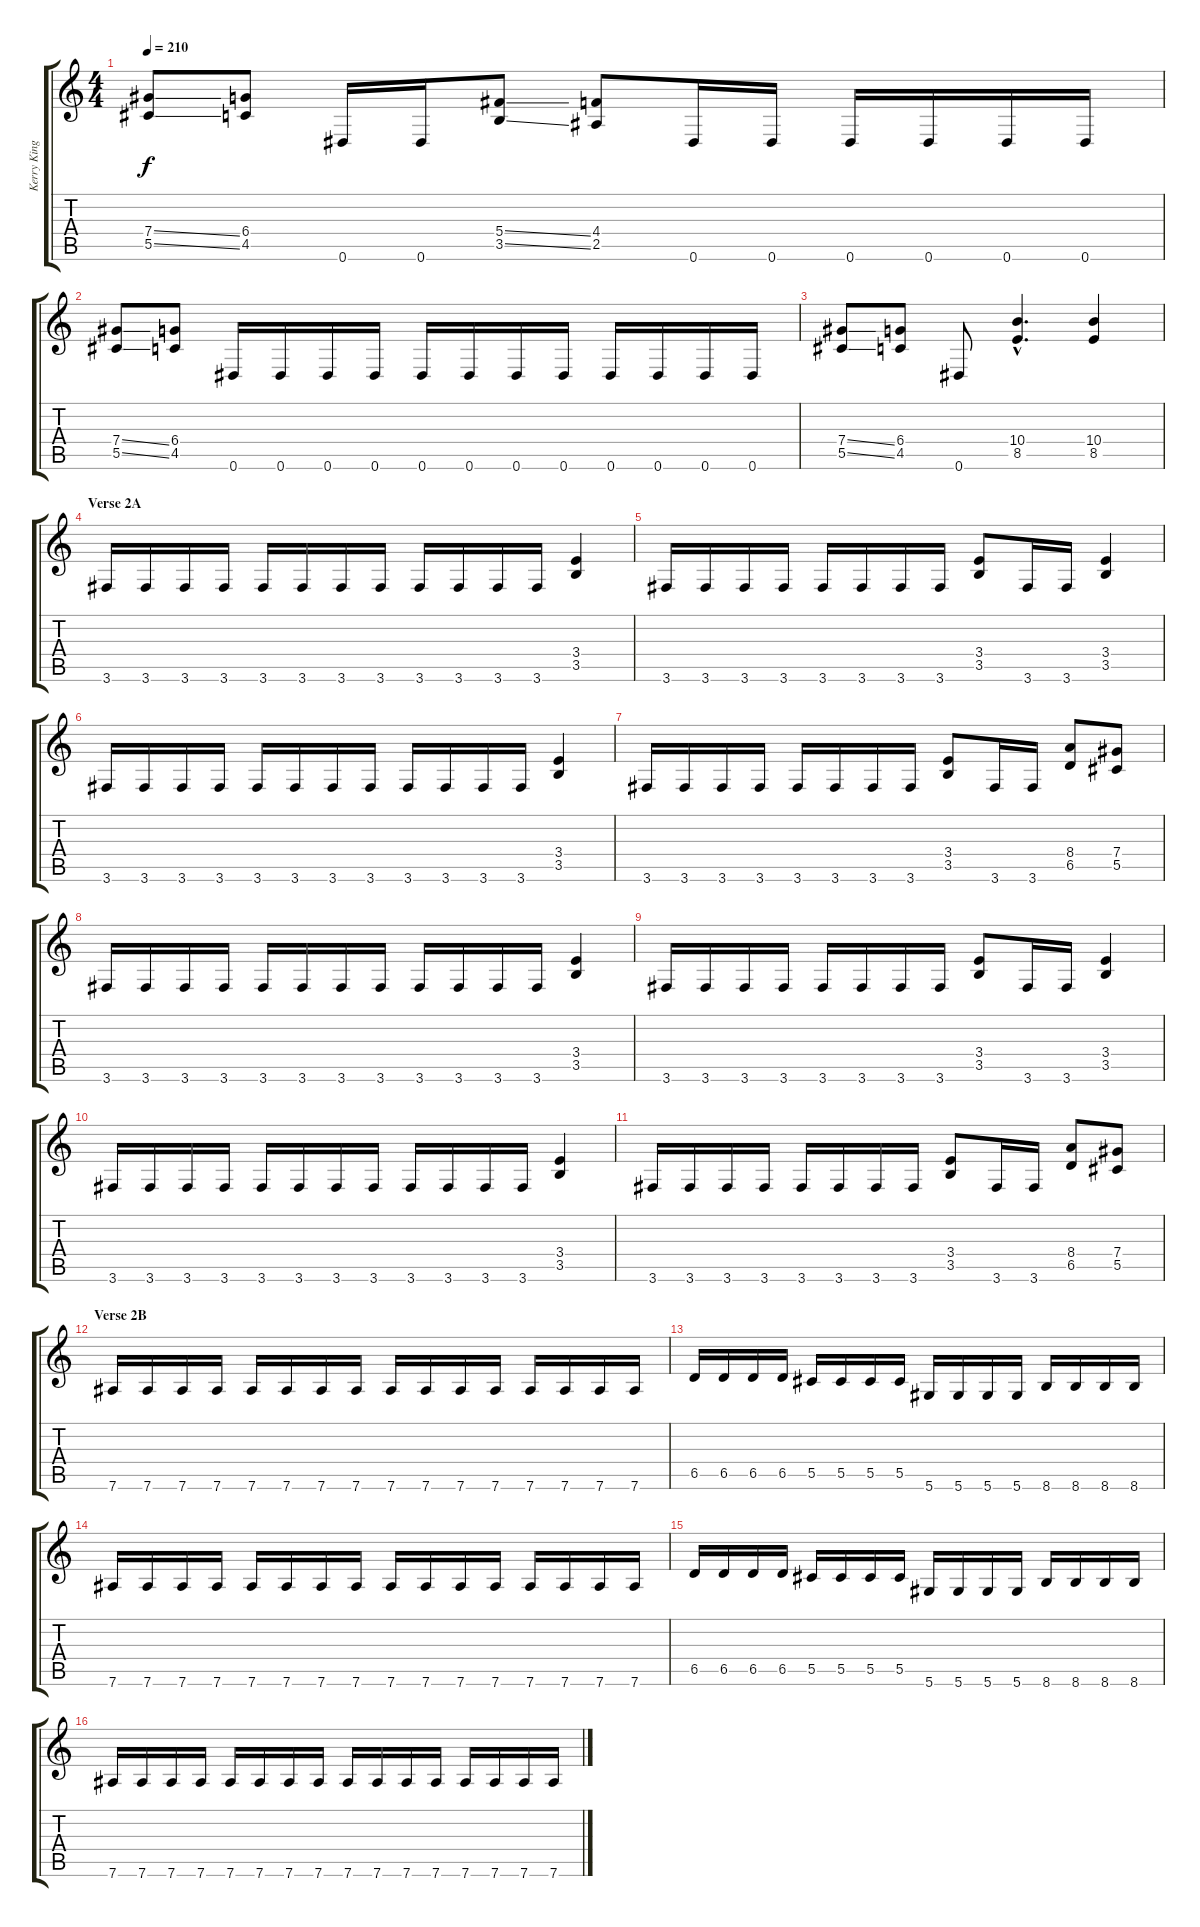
\track ("Kerry King" "Kerry King") {instrument distortionguitar}
\staff {score tabs}
\tuning (Eb4 Bb3 Gb3 Db3 Ab2 Eb2) {hide}
\ts (4 4)
\tempo 210
\clef g2
\ks c
(7.4{ss} 5.5{ss}).8{dy f} (6.4 4.5).8 0.6.16 0.6.16 (5.4{ss} 3.5{ss}).8 (4.4 2.5).8 0.6.16 0.6.16 0.6.16 0.6.16 0.6.16 0.6.16 |
(7.4{ss} 5.5{ss}).8 (6.4 4.5).8 0.6.16 0.6.16 0.6.16 0.6.16 0.6.16 0.6.16 0.6.16 0.6.16 0.6.16 0.6.16 0.6.16 0.6.16 |
(7.4{ss} 5.5{ss}).8 (6.4 4.5).8 0.6.8 (10.4{hac} 8.5{hac}).4{d} (10.4 8.5).4 |
\section ("" "Verse 2A")
3.6.16 3.6.16 3.6.16 3.6.16 3.6.16 3.6.16 3.6.16 3.6.16 3.6.16 3.6.16 3.6.16 3.6.16 (3.4 3.5).4 |
3.6.16 3.6.16 3.6.16 3.6.16 3.6.16 3.6.16 3.6.16 3.6.16 (3.4 3.5).8 3.6.16 3.6.16 (3.4 3.5).4 |
3.6.16 3.6.16 3.6.16 3.6.16 3.6.16 3.6.16 3.6.16 3.6.16 3.6.16 3.6.16 3.6.16 3.6.16 (3.4 3.5).4 |
3.6.16 3.6.16 3.6.16 3.6.16 3.6.16 3.6.16 3.6.16 3.6.16 (3.4 3.5).8 3.6.16 3.6.16 (8.4 6.5).8 (7.4 5.5).8 |
3.6.16 3.6.16 3.6.16 3.6.16 3.6.16 3.6.16 3.6.16 3.6.16 3.6.16 3.6.16 3.6.16 3.6.16 (3.4 3.5).4 |
3.6.16 3.6.16 3.6.16 3.6.16 3.6.16 3.6.16 3.6.16 3.6.16 (3.4 3.5).8 3.6.16 3.6.16 (3.4 3.5).4 |
3.6.16 3.6.16 3.6.16 3.6.16 3.6.16 3.6.16 3.6.16 3.6.16 3.6.16 3.6.16 3.6.16 3.6.16 (3.4 3.5).4 |
3.6.16 3.6.16 3.6.16 3.6.16 3.6.16 3.6.16 3.6.16 3.6.16 (3.4 3.5).8 3.6.16 3.6.16 (8.4 6.5).8 (7.4 5.5).8 |
\section ("" "Verse 2B")
7.6.16 7.6.16 7.6.16 7.6.16 7.6.16 7.6.16 7.6.16 7.6.16 7.6.16 7.6.16 7.6.16 7.6.16 7.6.16 7.6.16 7.6.16 7.6.16 |
6.5.16 6.5.16 6.5.16 6.5.16 5.5.16 5.5.16 5.5.16 5.5.16 5.6.16 5.6.16 5.6.16 5.6.16 8.6.16 8.6.16 8.6.16 8.6.16 |
7.6.16 7.6.16 7.6.16 7.6.16 7.6.16 7.6.16 7.6.16 7.6.16 7.6.16 7.6.16 7.6.16 7.6.16 7.6.16 7.6.16 7.6.16 7.6.16 |
6.5.16 6.5.16 6.5.16 6.5.16 5.5.16 5.5.16 5.5.16 5.5.16 5.6.16 5.6.16 5.6.16 5.6.16 8.6.16 8.6.16 8.6.16 8.6.16 |
7.6.16 7.6.16 7.6.16 7.6.16 7.6.16 7.6.16 7.6.16 7.6.16 7.6.16 7.6.16 7.6.16 7.6.16 7.6.16 7.6.16 7.6.16 7.6.16
